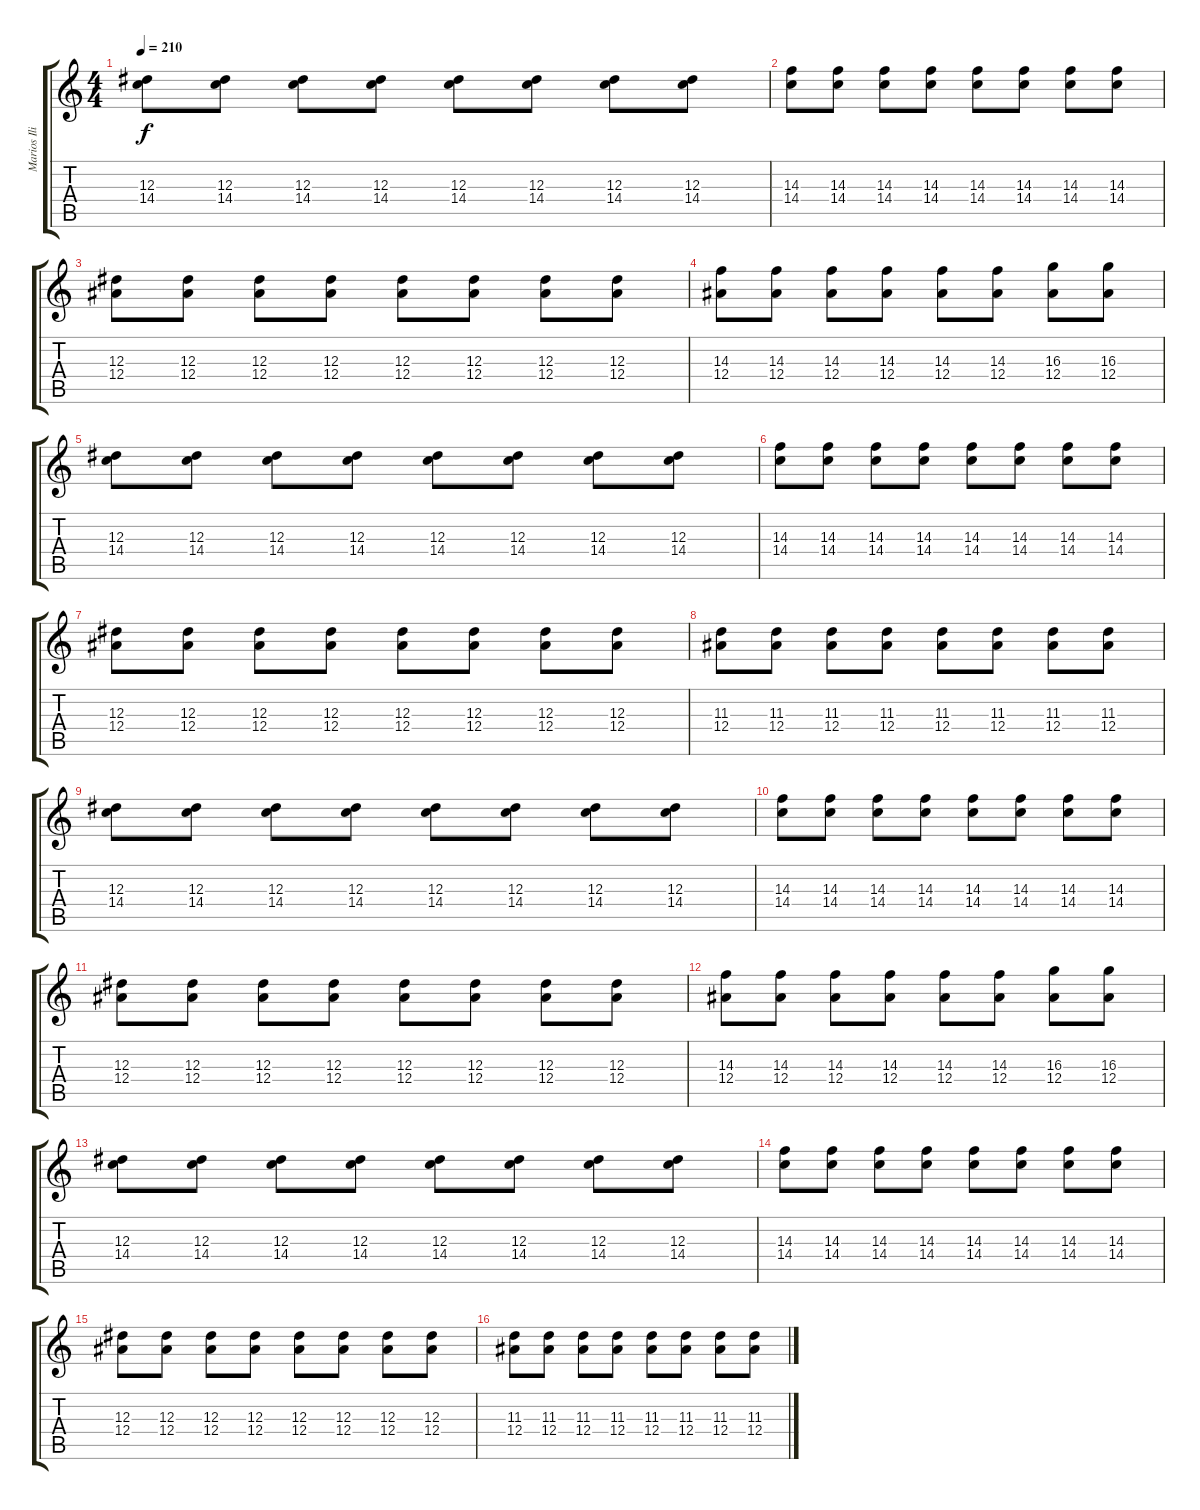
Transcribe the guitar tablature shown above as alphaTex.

\track ("Marios Iliopoulos " "Marios Ili") {instrument distortionguitar}
\staff {score tabs}
\tuning (C4 G3 Eb3 Bb2 F2 C2) {hide}
\ts (4 4)
\tempo 210
\clef g2
\ks c
(12.3 14.4).8{dy f volume 13 instrument distortionguitar} (12.3 14.4).8 (12.3 14.4).8 (12.3 14.4).8 (12.3 14.4).8 (12.3 14.4).8 (12.3 14.4).8 (12.3 14.4).8 |
(14.3 14.4).8 (14.3 14.4).8 (14.3 14.4).8 (14.3 14.4).8 (14.3 14.4).8 (14.3 14.4).8 (14.3 14.4).8 (14.3 14.4).8 |
(12.3 12.4).8 (12.3 12.4).8 (12.3 12.4).8 (12.3 12.4).8 (12.3 12.4).8 (12.3 12.4).8 (12.3 12.4).8 (12.3 12.4).8 |
(14.3 12.4).8 (14.3 12.4).8 (14.3 12.4).8 (14.3 12.4).8 (14.3 12.4).8 (14.3 12.4).8 (16.3 12.4).8 (16.3 12.4).8 |
(12.3 14.4).8{instrument distortionguitar} (12.3 14.4).8 (12.3 14.4).8 (12.3 14.4).8 (12.3 14.4).8 (12.3 14.4).8 (12.3 14.4).8 (12.3 14.4).8 |
(14.3 14.4).8 (14.3 14.4).8 (14.3 14.4).8 (14.3 14.4).8 (14.3 14.4).8 (14.3 14.4).8 (14.3 14.4).8 (14.3 14.4).8 |
(12.3 12.4).8 (12.3 12.4).8 (12.3 12.4).8 (12.3 12.4).8 (12.3 12.4).8 (12.3 12.4).8 (12.3 12.4).8 (12.3 12.4).8 |
(11.3 12.4).8 (11.3 12.4).8 (11.3 12.4).8 (11.3 12.4).8 (11.3 12.4).8 (11.3 12.4).8 (11.3 12.4).8 (11.3 12.4).8 |
(12.3 14.4).8{volume 11 instrument distortionguitar} (12.3 14.4).8 (12.3 14.4).8 (12.3 14.4).8 (12.3 14.4).8 (12.3 14.4).8 (12.3 14.4).8 (12.3 14.4).8 |
(14.3 14.4).8 (14.3 14.4).8 (14.3 14.4).8 (14.3 14.4).8 (14.3 14.4).8 (14.3 14.4).8 (14.3 14.4).8 (14.3 14.4).8 |
(12.3 12.4).8 (12.3 12.4).8 (12.3 12.4).8 (12.3 12.4).8 (12.3 12.4).8 (12.3 12.4).8 (12.3 12.4).8 (12.3 12.4).8 |
(14.3 12.4).8 (14.3 12.4).8 (14.3 12.4).8 (14.3 12.4).8 (14.3 12.4).8 (14.3 12.4).8 (16.3 12.4).8 (16.3 12.4).8 |
(12.3 14.4).8{instrument distortionguitar} (12.3 14.4).8 (12.3 14.4).8 (12.3 14.4).8 (12.3 14.4).8 (12.3 14.4).8 (12.3 14.4).8 (12.3 14.4).8 |
(14.3 14.4).8 (14.3 14.4).8 (14.3 14.4).8 (14.3 14.4).8 (14.3 14.4).8 (14.3 14.4).8 (14.3 14.4).8 (14.3 14.4).8 |
(12.3 12.4).8 (12.3 12.4).8 (12.3 12.4).8 (12.3 12.4).8 (12.3 12.4).8 (12.3 12.4).8 (12.3 12.4).8 (12.3 12.4).8 |
(11.3 12.4).8 (11.3 12.4).8 (11.3 12.4).8 (11.3 12.4).8 (11.3 12.4).8 (11.3 12.4).8 (11.3 12.4).8 (11.3 12.4).8
